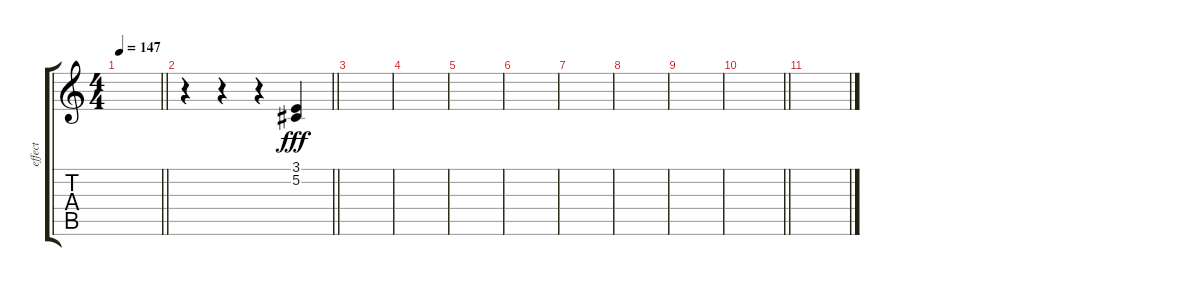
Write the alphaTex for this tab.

\track ("effect" "effect") {instrument reversecymbal}
\staff {score tabs}
\tuning (Db4 Ab3 E3 B2 Gb2 B1) {hide}
\ts (4 4)
\tempo 147
\clef g2
\barLineRight lightlight
\ks c
|
\barLineRight lightlight
r.4 r.4 r.4 (3.1 5.2).4{dy fff instrument reversecymbal} |
\section ("" "")
|
|
|
|
|
|
|
\barLineRight lightlight
|
\section ("" "")
